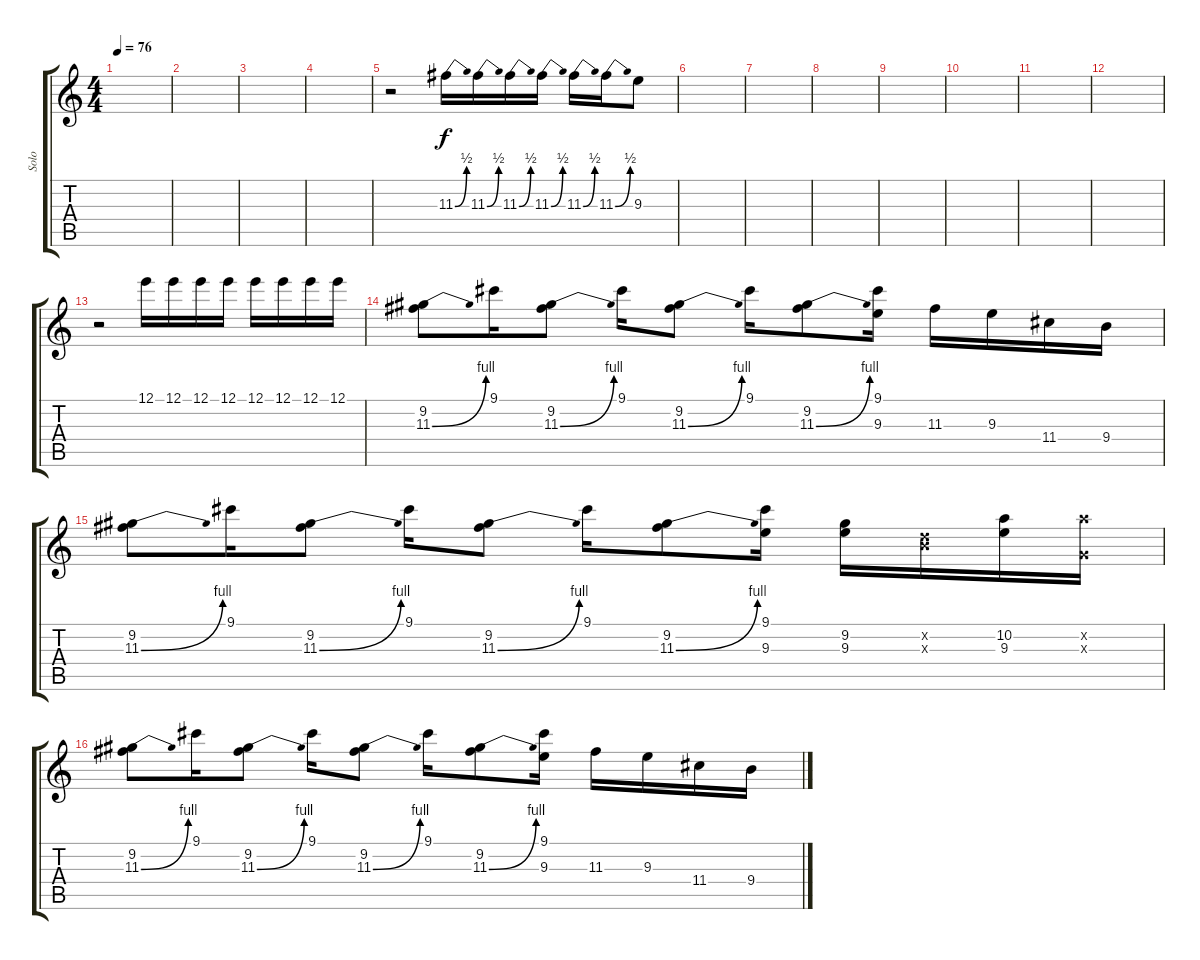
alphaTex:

\track ("Solo" "Solo") {instrument distortionguitar}
\staff {score tabs}
\tuning (E4 B3 G3 D3 A2 E2) {hide}
\ts (4 4)
\tempo 76
\clef g2
\ks c
|
|
|
|
r.2 11.3{be (bend 0 0 60 2)}.16{volume 11} 11.3{be (bend 0 0 60 2)}.16 11.3{be (bend 0 0 60 2)}.16 11.3{be (bend 0 0 60 2)}.16 11.3{be (bend 0 0 60 2)}.16 11.3{be (bend 0 0 60 2)}.16 9.3.8 |
|
|
|
|
|
|
|
r.2 12.1.16 12.1.16 12.1.16 12.1.16 12.1.16 12.1.16 12.1.16 12.1.16 |
(9.2 11.3{be (bend 0 0 60 4)}).8 9.1.16 (9.2 11.3{be (bend 0 0 60 4)}).8 9.1.16 (9.2 11.3{be (bend 0 0 60 4)}).8 9.1.16 (9.2 11.3{be (bend 0 0 60 4)}).8 (9.1 9.3).16 11.3.16 9.3.16 11.4.16 9.4.16 |
(9.2 11.3{be (bend 0 0 60 4)}).8 9.1.16 (9.2 11.3{be (bend 0 0 60 4)}).8 9.1.16 (9.2 11.3{be (bend 0 0 60 4)}).8 9.1.16 (9.2 11.3{be (bend 0 0 60 4)}).8 (9.1 9.3).16 (9.2 9.3).16 (0.2{x} 7.3{x}).16 (10.2 9.3).16 (10.2{x} 0.3{x}).16 |
(9.2 11.3{be (bend 0 0 60 4)}).8 9.1.16 (9.2 11.3{be (bend 0 0 60 4)}).8 9.1.16 (9.2 11.3{be (bend 0 0 60 4)}).8 9.1.16 (9.2 11.3{be (bend 0 0 60 4)}).8 (9.1 9.3).16 11.3.16 9.3.16 11.4.16 9.4.16
